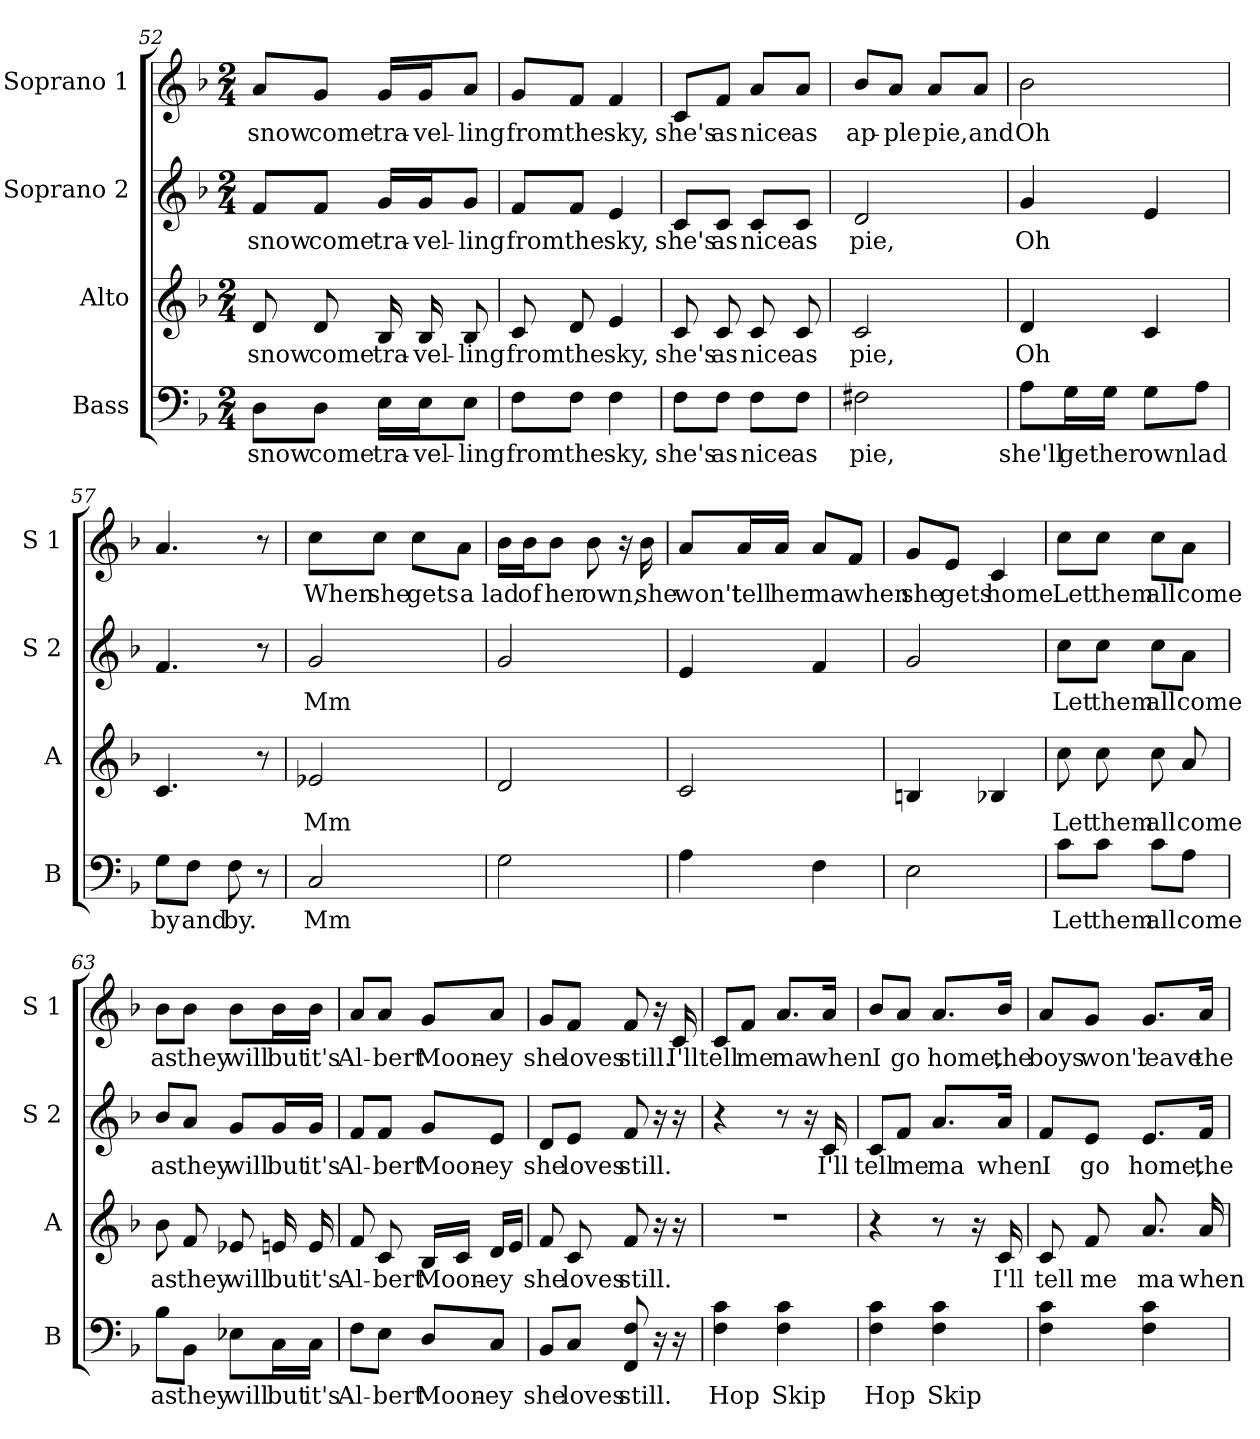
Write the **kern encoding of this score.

**kern	**text	**kern	**text	**kern	**text	**kern	**text
*part4	*part4	*part3	*part3	*part2	*part2	*part1	*part1
*staff4	*staff4	*staff3	*staff3	*staff2	*staff2	*staff1	*staff1
*I"Bass	*	*I"Alto	*	*I"Soprano 2	*	*I"Soprano 1	*
*I'B	*	*I'A	*	*I'S 2	*	*I'S 1	*
*clefF4	*	*clefG2	*	*clefG2	*	*clefG2	*
*k[b-]	*	*k[b-]	*	*k[b-]	*	*k[b-]	*
*F:	*	*F:	*	*F:	*	*F:	*
*M2/4	*	*M2/4	*	*M2/4	*	*M2/4	*
=52	=52	=52	=52	=52	=52	=52	=52
!	!LO:LY:b	!	!LO:LY:b	!	!LO:LY:b	!	!LO:LY:b
8D\L	snow	8d/	snow	8f/L	snow	8a/L	snow
!	!LO:LY:b	!	!LO:LY:b	!	!LO:LY:b	!	!LO:LY:b
8D\J	come	8d/	come	8f/J	come	8g/J	come
!	!LO:LY:b	!	!LO:LY:b	!	!LO:LY:b	!	!LO:LY:b
16E\LL	tra-	16B-/	tra-	16g/LL	tra-	16g/LL	tra-
!	!LO:LY:b	!	!LO:LY:b	!	!LO:LY:b	!	!LO:LY:b
16E\J	-vel-	16B-/	-vel-	16g/J	-vel-	16g/J	-vel-
!	!LO:LY:b	!	!LO:LY:b	!	!LO:LY:b	!	!LO:LY:b
8E\J	-ling	8B-/	-ling	8g/J	-ling	8a/J	-ling
=53	=53	=53	=53	=53	=53	=53	=53
!	!LO:LY:b	!	!LO:LY:b	!	!LO:LY:b	!	!LO:LY:b
8F\L	from	8c/	from	8f/L	from	8g/L	from
!	!LO:LY:b	!	!LO:LY:b	!	!LO:LY:b	!	!LO:LY:b
8F\J	the	8d/	the	8f/J	the	8f/J	the
!	!LO:LY:b	!	!LO:LY:b	!	!LO:LY:b	!	!LO:LY:b
4F\	sky,	4e/	sky,	4e/	sky,	4f/	sky,
=54	=54	=54	=54	=54	=54	=54	=54
!	!LO:LY:b	!	!LO:LY:b	!	!LO:LY:b	!	!LO:LY:b
8F\L	she's	8c/	she's	8c/L	she's	8c/L	she's
!	!LO:LY:b	!	!LO:LY:b	!	!LO:LY:b	!	!LO:LY:b
8F\J	as	8c/	as	8c/J	as	8f/J	as
!	!LO:LY:b	!	!LO:LY:b	!	!LO:LY:b	!	!LO:LY:b
8F\L	nice	8c/	nice	8c/L	nice	8a/L	nice
!	!LO:LY:b	!	!LO:LY:b	!	!LO:LY:b	!	!LO:LY:b
8F\J	as	8c/	as	8c/J	as	8a/J	as
!!LO:LB:g=z
=55	=55	=55	=55	=55	=55	=55	=55
!	!LO:LY:b	!	!LO:LY:b	!	!LO:LY:b	!	!LO:LY:b
2F#X\	pie,	2c/	pie,	2d/	pie,	8b-/L	ap-
!	!	!	!	!	!	!	!LO:LY:b
.	.	.	.	.	.	8a/J	-ple
!	!	!	!	!	!	!	!LO:LY:b
.	.	.	.	.	.	8a/L	pie,
!	!	!	!	!	!	!	!LO:LY:b
.	.	.	.	.	.	8a/J	and
=56	=56	=56	=56	=56	=56	=56	=56
!	!LO:LY:b	!	!LO:LY:b	!	!LO:LY:b	!	!LO:LY:b
8A\L	she'll	4d/	Oh	4g/	Oh	2b-\	Oh
!	!LO:LY:b	!	!	!	!	!	!
16G\L	get	.	.	.	.	.	.
!	!LO:LY:b	!	!	!	!	!	!
16G\JJ	her	.	.	.	.	.	.
!	!LO:LY:b	!	!	!	!	!	!
8G\L	own	4c/	.	4e/	.	.	.
!	!LO:LY:b	!	!	!	!	!	!
8A\J	lad	.	.	.	.	.	.
=57	=57	=57	=57	=57	=57	=57	=57
!	!LO:LY:b	!	!	!	!	!	!
8G\L	by	4.c/	.	4.f/	.	4.a/	.
!	!LO:LY:b	!	!	!	!	!	!
8F\J	and	.	.	.	.	.	.
!	!LO:LY:b	!	!	!	!	!	!
8F\	by.	.	.	.	.	.	.
8r	.	8r	.	8r	.	8r	.
=58	=58	=58	=58	=58	=58	=58	=58
!	!LO:LY:b	!	!LO:LY:b	!	!LO:LY:b	!	!LO:LY:b
2C/	Mm	2e-X/	Mm	2g/	Mm	8cc\L	When
!	!	!	!	!	!	!	!LO:LY:b
.	.	.	.	.	.	8cc\J	she
!	!	!	!	!	!	!	!LO:LY:b
.	.	.	.	.	.	8cc\L	gets
!	!	!	!	!	!	!	!LO:LY:b
.	.	.	.	.	.	8a\J	a
=59	=59	=59	=59	=59	=59	=59	=59
!	!	!	!	!	!	!	!LO:LY:b
2G\	.	2d/	.	2g/	.	16b-\LL	lad
!	!	!	!	!	!	!	!LO:LY:b
.	.	.	.	.	.	16b-\J	of
!	!	!	!	!	!	!	!LO:LY:b
.	.	.	.	.	.	8b-\J	her
!	!	!	!	!	!	!	!LO:LY:b
.	.	.	.	.	.	8b-\	own,
.	.	.	.	.	.	16r	.
!	!	!	!	!	!	!	!LO:LY:b
.	.	.	.	.	.	16b-\	she
!!LO:PB:g=z
=60	=60	=60	=60	=60	=60	=60	=60
!	!	!	!	!	!	!	!LO:LY:b
4A\	.	2c/	.	4e/	.	8a/L	won't
!	!	!	!	!	!	!	!LO:LY:b
.	.	.	.	.	.	16a/L	tell
!	!	!	!	!	!	!	!LO:LY:b
.	.	.	.	.	.	16a/JJ	her
!	!	!	!	!	!	!	!LO:LY:b
4F\	.	.	.	4f/	.	8a/L	ma
!	!	!	!	!	!	!	!LO:LY:b
.	.	.	.	.	.	8f/J	when
=61	=61	=61	=61	=61	=61	=61	=61
!	!	!	!	!	!	!	!LO:LY:b
2E\	.	4Bn/	.	2g/	.	8g/L	she
!	!	!	!	!	!	!	!LO:LY:b
.	.	.	.	.	.	8e/J	gets
!	!	!	!	!	!	!	!LO:LY:b
.	.	4B-X/	.	.	.	4c/	home.
=62	=62	=62	=62	=62	=62	=62	=62
!	!LO:LY:b	!	!LO:LY:b	!	!LO:LY:b	!	!LO:LY:b
8c\L	Let	8cc\	Let	8cc\L	Let	8cc\L	Let
!	!LO:LY:b	!	!LO:LY:b	!	!LO:LY:b	!	!LO:LY:b
8c\J	them	8cc\	them	8cc\J	them	8cc\J	them
!	!LO:LY:b	!	!LO:LY:b	!	!LO:LY:b	!	!LO:LY:b
8c\L	all	8cc\	all	8cc\L	all	8cc\L	all
!	!LO:LY:b	!	!LO:LY:b	!	!LO:LY:b	!	!LO:LY:b
8A\J	come	8a/	come	8a\J	come	8a\J	come
=63	=63	=63	=63	=63	=63	=63	=63
!	!LO:LY:b	!	!LO:LY:b	!	!LO:LY:b	!	!LO:LY:b
8B-\L	as	8b-\	as	8b-/L	as	8b-\L	as
!	!LO:LY:b	!	!LO:LY:b	!	!LO:LY:b	!	!LO:LY:b
8BB-\J	they	8f/	they	8a/J	they	8b-\J	they
!	!LO:LY:b	!	!LO:LY:b	!	!LO:LY:b	!	!LO:LY:b
8E-X\L	will	8e-X/	will	8g/L	will	8b-\L	will
!	!LO:LY:b	!	!LO:LY:b	!	!LO:LY:b	!	!LO:LY:b
16C\L	but	16en/	but	16g/L	but	16b-\L	but
!	!LO:LY:b	!	!LO:LY:b	!	!LO:LY:b	!	!LO:LY:b
16C\JJ	it's	16e/	it's	16g/JJ	it's	16b-\JJ	it's
=64	=64	=64	=64	=64	=64	=64	=64
!	!LO:LY:b	!	!LO:LY:b	!	!LO:LY:b	!	!LO:LY:b
8F\L	Al-	8f/	Al-	8f/L	Al-	8a/L	Al-
!	!LO:LY:b	!	!LO:LY:b	!	!LO:LY:b	!	!LO:LY:b
8E\J	-bert	8c/	-bert	8f/J	-bert	8a/J	-bert
!	!LO:LY:b	!	!LO:LY:b	!	!LO:LY:b	!	!LO:LY:b
8D/L	Moon-	16B-/LL	Moon-	8g/L	Moon-	8g/L	Moon-
.	.	16c/JJ	.	.	.	.	.
!	!LO:LY:b	!	!LO:LY:b	!	!LO:LY:b	!	!LO:LY:b
8C/J	-ey	16d/LL	-ey	8e/J	-ey	8a/J	-ey
.	.	16e/JJ	.	.	.	.	.
!!LO:LB:g=z
=65	=65	=65	=65	=65	=65	=65	=65
!	!LO:LY:b	!	!LO:LY:b	!	!LO:LY:b	!	!LO:LY:b
8BB-/L	she	8f/	she	8d/L	she	8g/L	she
!	!LO:LY:b	!	!LO:LY:b	!	!LO:LY:b	!	!LO:LY:b
8C/J	loves	8c/	loves	8e/J	loves	8f/J	loves
!	!LO:LY:b	!	!LO:LY:b	!	!LO:LY:b	!	!LO:LY:b
8FF/ 8F/	still.	8f/	still.	8f/	still.	8f/	still.
16r	.	16r	.	16r	.	16r	.
!	!	!	!	!	!	!	!LO:LY:b
16r	.	16r	.	16r	.	16c/	I'll
=66	=66	=66	=66	=66	=66	=66	=66
!	!LO:LY:b	!	!	!	!	!	!LO:LY:b
4F\ 4c\	Hop	2r	.	4r	.	8c/L	tell
!	!	!	!	!	!	!	!LO:LY:b
.	.	.	.	.	.	8f/J	me
!	!LO:LY:b	!	!	!	!	!	!LO:LY:b
4F\ 4c\	Skip	.	.	8r	.	8.a/L	ma
.	.	.	.	16r	.	.	.
!	!	!	!	!	!LO:LY:b	!	!LO:LY:b
.	.	.	.	16c/	I'll	16a/Jk	when
=67	=67	=67	=67	=67	=67	=67	=67
!	!LO:LY:b	!	!	!	!LO:LY:b	!	!LO:LY:b
4F\ 4c\	Hop	4r	.	8c/L	tell	8b-/L	I
!	!	!	!	!	!LO:LY:b	!	!LO:LY:b
.	.	.	.	8f/J	me	8a/J	go
!	!LO:LY:b	!	!	!	!LO:LY:b	!	!LO:LY:b
4F\ 4c\	Skip	8r	.	8.a/L	ma	8.a/L	home,
.	.	16r	.	.	.	.	.
!	!	!	!LO:LY:b	!	!LO:LY:b	!	!LO:LY:b
.	.	16c/	I'll	16a/Jk	when	16b-/Jk	the
=68	=68	=68	=68	=68	=68	=68	=68
!	!	!	!LO:LY:b	!	!LO:LY:b	!	!LO:LY:b
4F\ 4c\	.	8c/	tell	8f/L	I	8a/L	boys
!	!	!	!LO:LY:b	!	!LO:LY:b	!	!LO:LY:b
.	.	8f/	me	8e/J	go	8g/J	won't
!	!	!	!LO:LY:b	!	!LO:LY:b	!	!LO:LY:b
4F\ 4c\	.	8.a/	ma	8.e/L	home,	8.g/L	leave
!	!	!	!LO:LY:b	!	!LO:LY:b	!	!LO:LY:b
.	.	16a/	when	16f/Jk	the	16a/Jk	the
=	=	=	=	=	=	=	=
*-	*-	*-	*-	*-	*-	*-	*-
